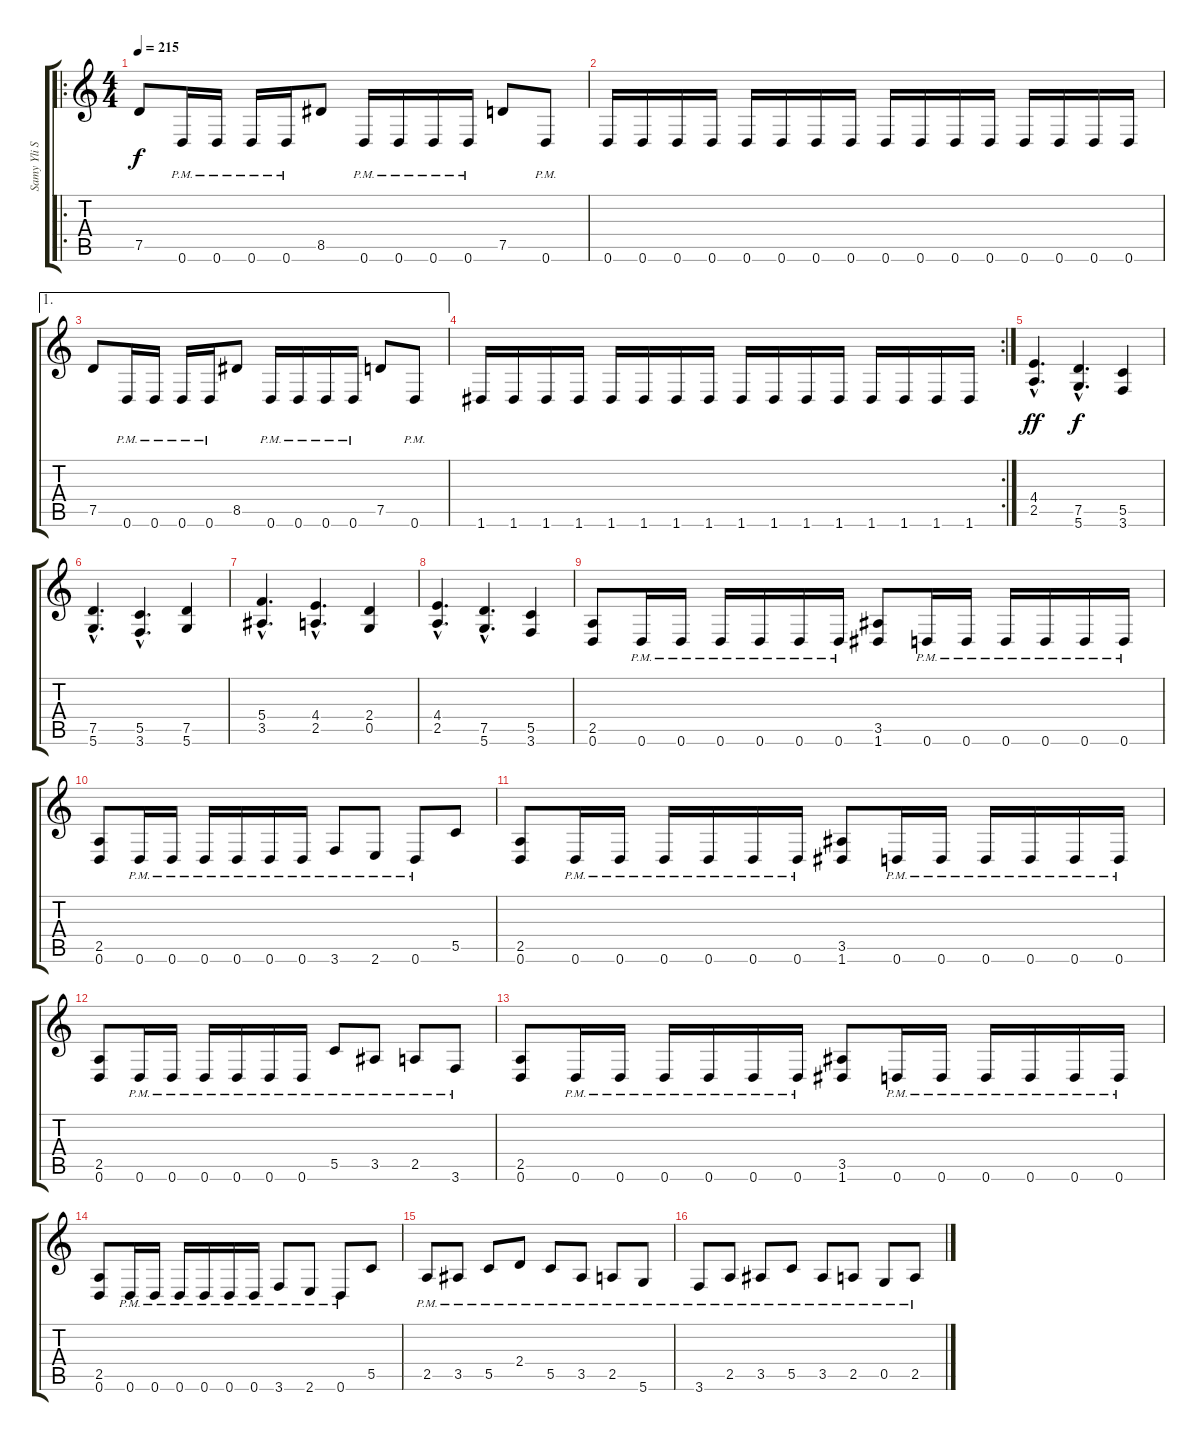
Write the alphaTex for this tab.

\track ("Samy Yli Sirniö" "Samy Yli S") {instrument distortionguitar}
\staff {score tabs}
\tuning (D4 A3 F3 C3 G2 D2) {hide}
\ro
\ts (4 4)
\tempo 215
\clef g2
\ks c
7.5.8{dy f volume 12} 0.6{pm}.16 0.6{pm}.16 0.6{pm}.16 0.6{pm}.16 8.5.8 0.6{pm}.16 0.6{pm}.16 0.6{pm}.16 0.6{pm}.16 7.5.8 0.6{pm}.8 |
0.6.16 0.6.16 0.6.16 0.6.16 0.6.16 0.6.16 0.6.16 0.6.16 0.6.16 0.6.16 0.6.16 0.6.16 0.6.16 0.6.16 0.6.16 0.6.16 |
\ae 1
7.5.8 0.6{pm}.16 0.6{pm}.16 0.6{pm}.16 0.6{pm}.16 8.5.8 0.6{pm}.16 0.6{pm}.16 0.6{pm}.16 0.6{pm}.16 7.5.8 0.6{pm}.8 |
\rc 2
1.6.16 1.6.16 1.6.16 1.6.16 1.6.16 1.6.16 1.6.16 1.6.16 1.6.16 1.6.16 1.6.16 1.6.16 1.6.16 1.6.16 1.6.16 1.6.16 |
(4.4{hac} 2.5{hac}).4{d dy ff volume 13} (7.5{hac} 5.6{hac}).4{d dy f} (5.5 3.6).4 |
(7.5{hac} 5.6{hac}).4{d} (5.5{hac} 3.6{hac}).4{d} (7.5 5.6).4 |
(5.4{hac} 3.5{hac}).4{d} (4.4{hac} 2.5{hac}).4{d} (2.4 0.5).4 |
(4.4{hac} 2.5{hac}).4{d} (7.5{hac} 5.6{hac}).4{d} (5.5 3.6).4 |
(2.5 0.6).8 0.6{pm}.16 0.6{pm}.16 0.6{pm}.16 0.6{pm}.16 0.6{pm}.16 0.6{pm}.16 (3.5 1.6).8 0.6{pm}.16 0.6{pm}.16 0.6{pm}.16 0.6{pm}.16 0.6{pm}.16 0.6{pm}.16 |
(2.5 0.6).8 0.6{pm}.16 0.6{pm}.16 0.6{pm}.16 0.6{pm}.16 0.6{pm}.16 0.6{pm}.16 3.6{pm}.8 2.6{pm}.8 0.6{pm}.8 5.5.8 |
(2.5 0.6).8 0.6{pm}.16 0.6{pm}.16 0.6{pm}.16 0.6{pm}.16 0.6{pm}.16 0.6{pm}.16 (3.5 1.6).8 0.6{pm}.16 0.6{pm}.16 0.6{pm}.16 0.6{pm}.16 0.6{pm}.16 0.6{pm}.16 |
(2.5 0.6).8 0.6{pm}.16 0.6{pm}.16 0.6{pm}.16 0.6{pm}.16 0.6{pm}.16 0.6{pm}.16 5.5{pm}.8 3.5{pm}.8 2.5{pm}.8 3.6{pm}.8 |
(2.5 0.6).8 0.6{pm}.16 0.6{pm}.16 0.6{pm}.16 0.6{pm}.16 0.6{pm}.16 0.6{pm}.16 (3.5 1.6).8 0.6{pm}.16 0.6{pm}.16 0.6{pm}.16 0.6{pm}.16 0.6{pm}.16 0.6{pm}.16 |
(2.5 0.6).8 0.6{pm}.16 0.6{pm}.16 0.6{pm}.16 0.6{pm}.16 0.6{pm}.16 0.6{pm}.16 3.6{pm}.8 2.6{pm}.8 0.6{pm}.8 5.5.8 |
2.5{pm}.8 3.5{pm}.8 5.5{pm}.8 2.4{pm}.8 5.5{pm}.8 3.5{pm}.8 2.5{pm}.8 5.6{pm}.8 |
3.6{pm}.8 2.5{pm}.8 3.5{pm}.8 5.5{pm}.8 3.5{pm}.8 2.5{pm}.8 0.5{pm}.8 2.5{pm}.8
